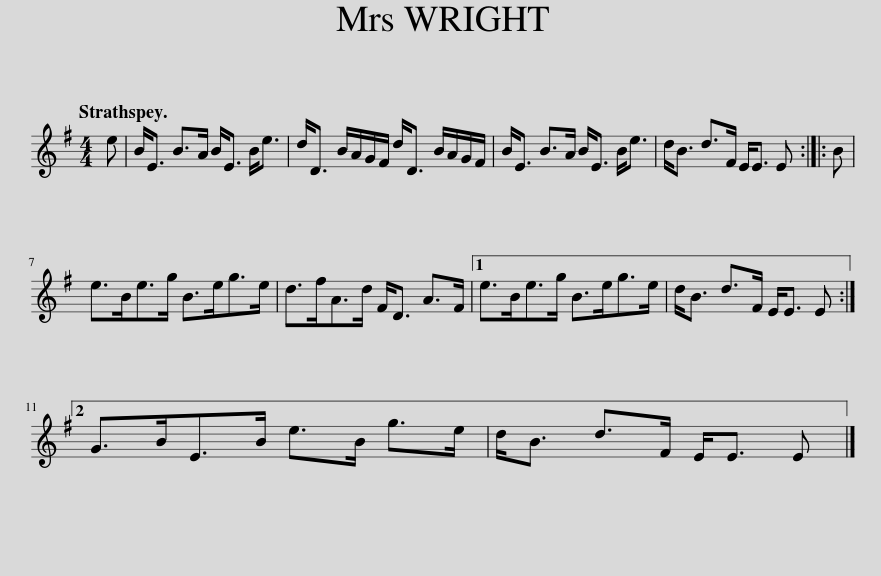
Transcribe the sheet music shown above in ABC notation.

X:1
L:1/8
Q:1/4=120
M:4/4
I:linebreak $
K:Emin
V:1 treble
V:1
 e | B<E B>A B<E B<e | d<D B/A/G/F/ d<D B/A/G/F/ | B<E B>A B<E B<e | d<B d>F E<E E :: %5
 B |$ e>Be>g B>eg>e | d>fA>d F<D A>F |1 e>Be>g B>eg>e | d<B d>F E<E E :|2$ %10
 G>BE>B e>B g>e | d<B d>F E<E E |] %12
